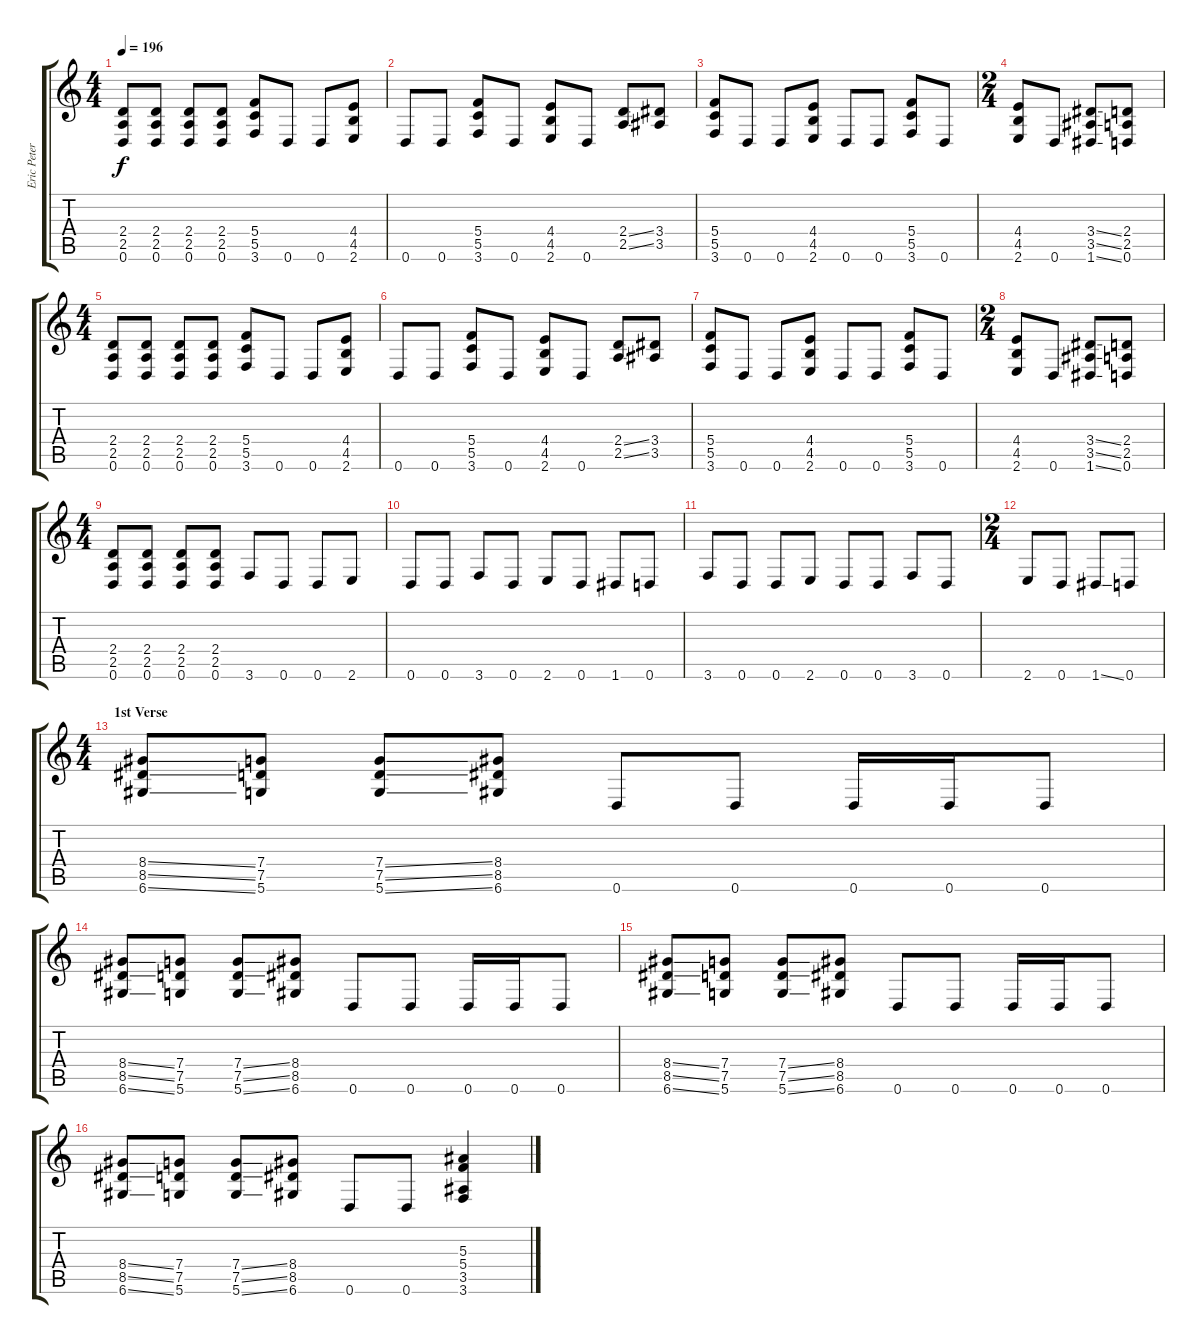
\track ("Eric Peterson - Rythm Guitar" "Eric Peter") {instrument overdrivenguitar}
\staff {score tabs}
\tuning (D4 A3 F3 C3 G2 D2) {hide}
\ts (4 4)
\tempo 196
\clef g2
\ks c
(2.4 2.5 0.6).8{dy f} (2.4 2.5 0.6).8 (2.4 2.5 0.6).8 (2.4 2.5 0.6).8 (5.4 5.5 3.6).8 0.6.8 0.6.8 (4.4 4.5 2.6).8 |
0.6.8 0.6.8 (5.4 5.5 3.6).8 0.6.8 (4.4 4.5 2.6).8 0.6.8 (2.4{ss} 2.5{ss}).8 (3.4 3.5).8 |
(5.4 5.5 3.6).8 0.6.8 0.6.8 (4.4 4.5 2.6).8 0.6.8 0.6.8 (5.4 5.5 3.6).8 0.6.8 |
\ts (2 4)
(4.4 4.5 2.6).8 0.6.8 (3.4{ss} 3.5{ss} 1.6{ss}).8 (2.4 2.5 0.6).8 |
\ts (4 4)
(2.4 2.5 0.6).8 (2.4 2.5 0.6).8 (2.4 2.5 0.6).8 (2.4 2.5 0.6).8 (5.4 5.5 3.6).8 0.6.8 0.6.8 (4.4 4.5 2.6).8 |
0.6.8 0.6.8 (5.4 5.5 3.6).8 0.6.8 (4.4 4.5 2.6).8 0.6.8 (2.4{ss} 2.5{ss}).8 (3.4 3.5).8 |
(5.4 5.5 3.6).8 0.6.8 0.6.8 (4.4 4.5 2.6).8 0.6.8 0.6.8 (5.4 5.5 3.6).8 0.6.8 |
\ts (2 4)
(4.4 4.5 2.6).8 0.6.8 (3.4{ss} 3.5{ss} 1.6{ss}).8 (2.4 2.5 0.6).8 |
\ts (4 4)
(2.4 2.5 0.6).8 (2.4 2.5 0.6).8 (2.4 2.5 0.6).8 (2.4 2.5 0.6).8 3.6.8 0.6.8 0.6.8 2.6.8 |
0.6.8 0.6.8 3.6.8 0.6.8 2.6.8 0.6.8 1.6.8 0.6.8 |
3.6.8 0.6.8 0.6.8 2.6.8 0.6.8 0.6.8 3.6.8 0.6.8 |
\ts (2 4)
2.6.8 0.6.8 1.6{ss}.8 0.6.8 |
\ts (4 4)
\section ("" "1st Verse")
(8.4{ss} 8.5{ss} 6.6{ss}).8 (7.4 7.5 5.6).8 (7.4{ss} 7.5{ss} 5.6{ss}).8 (8.4 8.5 6.6).8 0.6.8 0.6.8 0.6.16 0.6.16 0.6.8 |
(8.4{ss} 8.5{ss} 6.6{ss}).8 (7.4 7.5 5.6).8 (7.4{ss} 7.5{ss} 5.6{ss}).8 (8.4 8.5 6.6).8 0.6.8 0.6.8 0.6.16 0.6.16 0.6.8 |
(8.4{ss} 8.5{ss} 6.6{ss}).8 (7.4 7.5 5.6).8 (7.4{ss} 7.5{ss} 5.6{ss}).8 (8.4 8.5 6.6).8 0.6.8 0.6.8 0.6.16 0.6.16 0.6.8 |
(8.4{ss} 8.5{ss} 6.6{ss}).8 (7.4 7.5 5.6).8 (7.4{ss} 7.5{ss} 5.6{ss}).8 (8.4 8.5 6.6).8 0.6.8 0.6.8 (5.3 5.4 3.5 3.6).4
